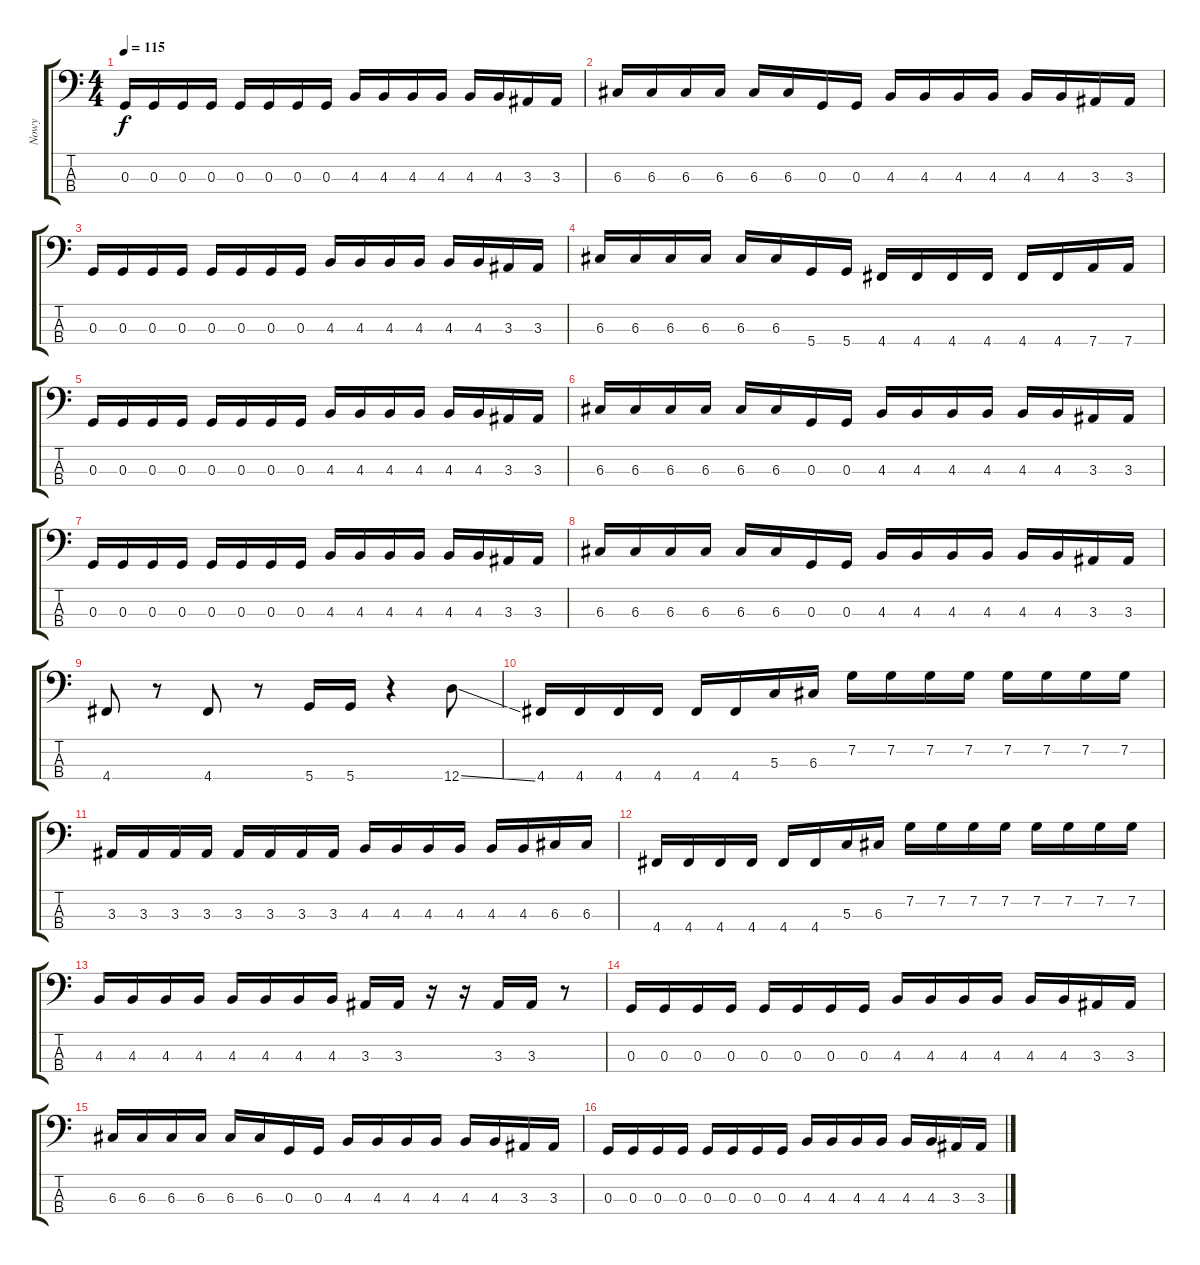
\track ("Nowy" "Nowy") {instrument electricbassfinger}
\staff {score tabs}
\tuning (F2 C2 G1 D1) {hide}
\ts (4 4)
\tempo 115
\clef f4
\ks c
0.3.16{dy f instrument electricbassfinger} 0.3.16 0.3.16 0.3.16 0.3.16 0.3.16 0.3.16 0.3.16 4.3.16 4.3.16 4.3.16 4.3.16 4.3.16 4.3.16 3.3.16 3.3.16 |
6.3.16 6.3.16 6.3.16 6.3.16 6.3.16 6.3.16 0.3.16 0.3.16 4.3.16 4.3.16 4.3.16 4.3.16 4.3.16 4.3.16 3.3.16 3.3.16 |
0.3.16 0.3.16 0.3.16 0.3.16 0.3.16 0.3.16 0.3.16 0.3.16 4.3.16 4.3.16 4.3.16 4.3.16 4.3.16 4.3.16 3.3.16 3.3.16 |
6.3.16 6.3.16 6.3.16 6.3.16 6.3.16 6.3.16 5.4.16 5.4.16 4.4.16 4.4.16 4.4.16 4.4.16 4.4.16 4.4.16 7.4.16 7.4.16 |
0.3.16 0.3.16 0.3.16 0.3.16 0.3.16 0.3.16 0.3.16 0.3.16 4.3.16 4.3.16 4.3.16 4.3.16 4.3.16 4.3.16 3.3.16 3.3.16 |
6.3.16 6.3.16 6.3.16 6.3.16 6.3.16 6.3.16 0.3.16 0.3.16 4.3.16 4.3.16 4.3.16 4.3.16 4.3.16 4.3.16 3.3.16 3.3.16 |
0.3.16 0.3.16 0.3.16 0.3.16 0.3.16 0.3.16 0.3.16 0.3.16 4.3.16 4.3.16 4.3.16 4.3.16 4.3.16 4.3.16 3.3.16 3.3.16 |
6.3.16 6.3.16 6.3.16 6.3.16 6.3.16 6.3.16 0.3.16 0.3.16 4.3.16 4.3.16 4.3.16 4.3.16 4.3.16 4.3.16 3.3.16 3.3.16 |
4.4.8 r.8 4.4.8 r.8 5.4.16 5.4.16 r.4 12.4{ss}.8 |
4.4.16 4.4.16 4.4.16 4.4.16 4.4.16 4.4.16 5.3.16 6.3.16 7.2.16 7.2.16 7.2.16 7.2.16 7.2.16 7.2.16 7.2.16 7.2.16 |
3.3.16 3.3.16 3.3.16 3.3.16 3.3.16 3.3.16 3.3.16 3.3.16 4.3.16 4.3.16 4.3.16 4.3.16 4.3.16 4.3.16 6.3.16 6.3.16 |
4.4.16 4.4.16 4.4.16 4.4.16 4.4.16 4.4.16 5.3.16 6.3.16 7.2.16 7.2.16 7.2.16 7.2.16 7.2.16 7.2.16 7.2.16 7.2.16 |
4.3.16 4.3.16 4.3.16 4.3.16 4.3.16 4.3.16 4.3.16 4.3.16 3.3.16 3.3.16 r.16 r.16 3.3.16 3.3.16 r.8 |
0.3.16 0.3.16 0.3.16 0.3.16 0.3.16 0.3.16 0.3.16 0.3.16 4.3.16 4.3.16 4.3.16 4.3.16 4.3.16 4.3.16 3.3.16 3.3.16 |
6.3.16 6.3.16 6.3.16 6.3.16 6.3.16 6.3.16 0.3.16 0.3.16 4.3.16 4.3.16 4.3.16 4.3.16 4.3.16 4.3.16 3.3.16 3.3.16 |
0.3.16 0.3.16 0.3.16 0.3.16 0.3.16 0.3.16 0.3.16 0.3.16 4.3.16 4.3.16 4.3.16 4.3.16 4.3.16 4.3.16 3.3.16 3.3.16
